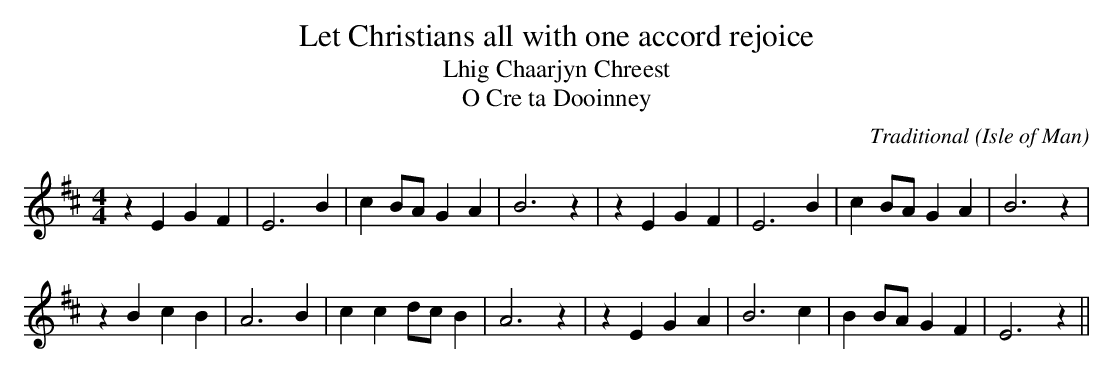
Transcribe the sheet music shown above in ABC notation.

X:1
T:Let Christians all with one accord rejoice
T:Lhig Chaarjyn Chreest
T:O Cre ta Dooinney
C:Traditional
O:Isle of Man
M:4/4
L:1/4
K:D
zE GF|E3 B|c B/A/ GA|B3 z|z EGF|E3 B|c B/A/ G A|B3 z|
z BcB|A3 B|cc d/c/B|A3 z |z EGA|B3 c|B B/A/ GF|E3 z||
